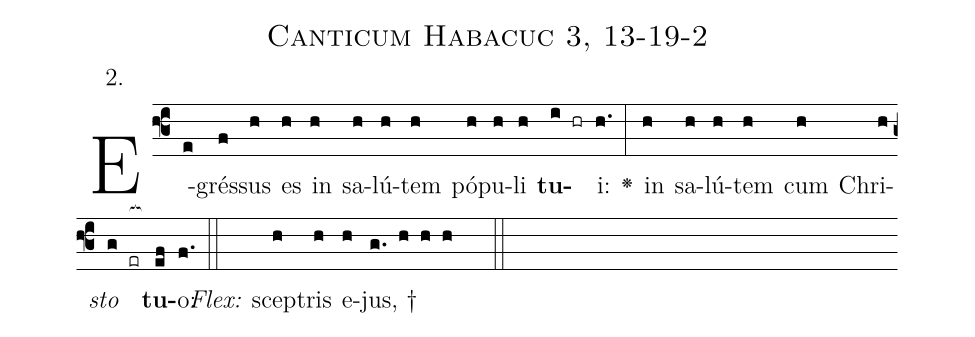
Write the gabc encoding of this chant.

name: Canticum Habacuc 3, 13-19-2;
annotation: 2.;
%%
(f3)E(e)grés(f)sus(h) es(h) in(h) sa(h)lú(h)tem(h) pó(h)pu(h)li(h) <b>tu</b>(i hr)i:(h.) <v>\greheightstar</v>(:) in(h) sa(h)lú(h)tem(h) cum(h) Chri(h)<i>sto</i>(g er[ocb:1{]) <b>tu</b>(ef[ocb:0}])o:(f.) (::)
<i>Flex:</i>()  scep(h)tris(h) e(h)jus, †(g. h h h  ::)

%E(h) u(h) o(h) u(g) a(ef) e.(f.) (::)
